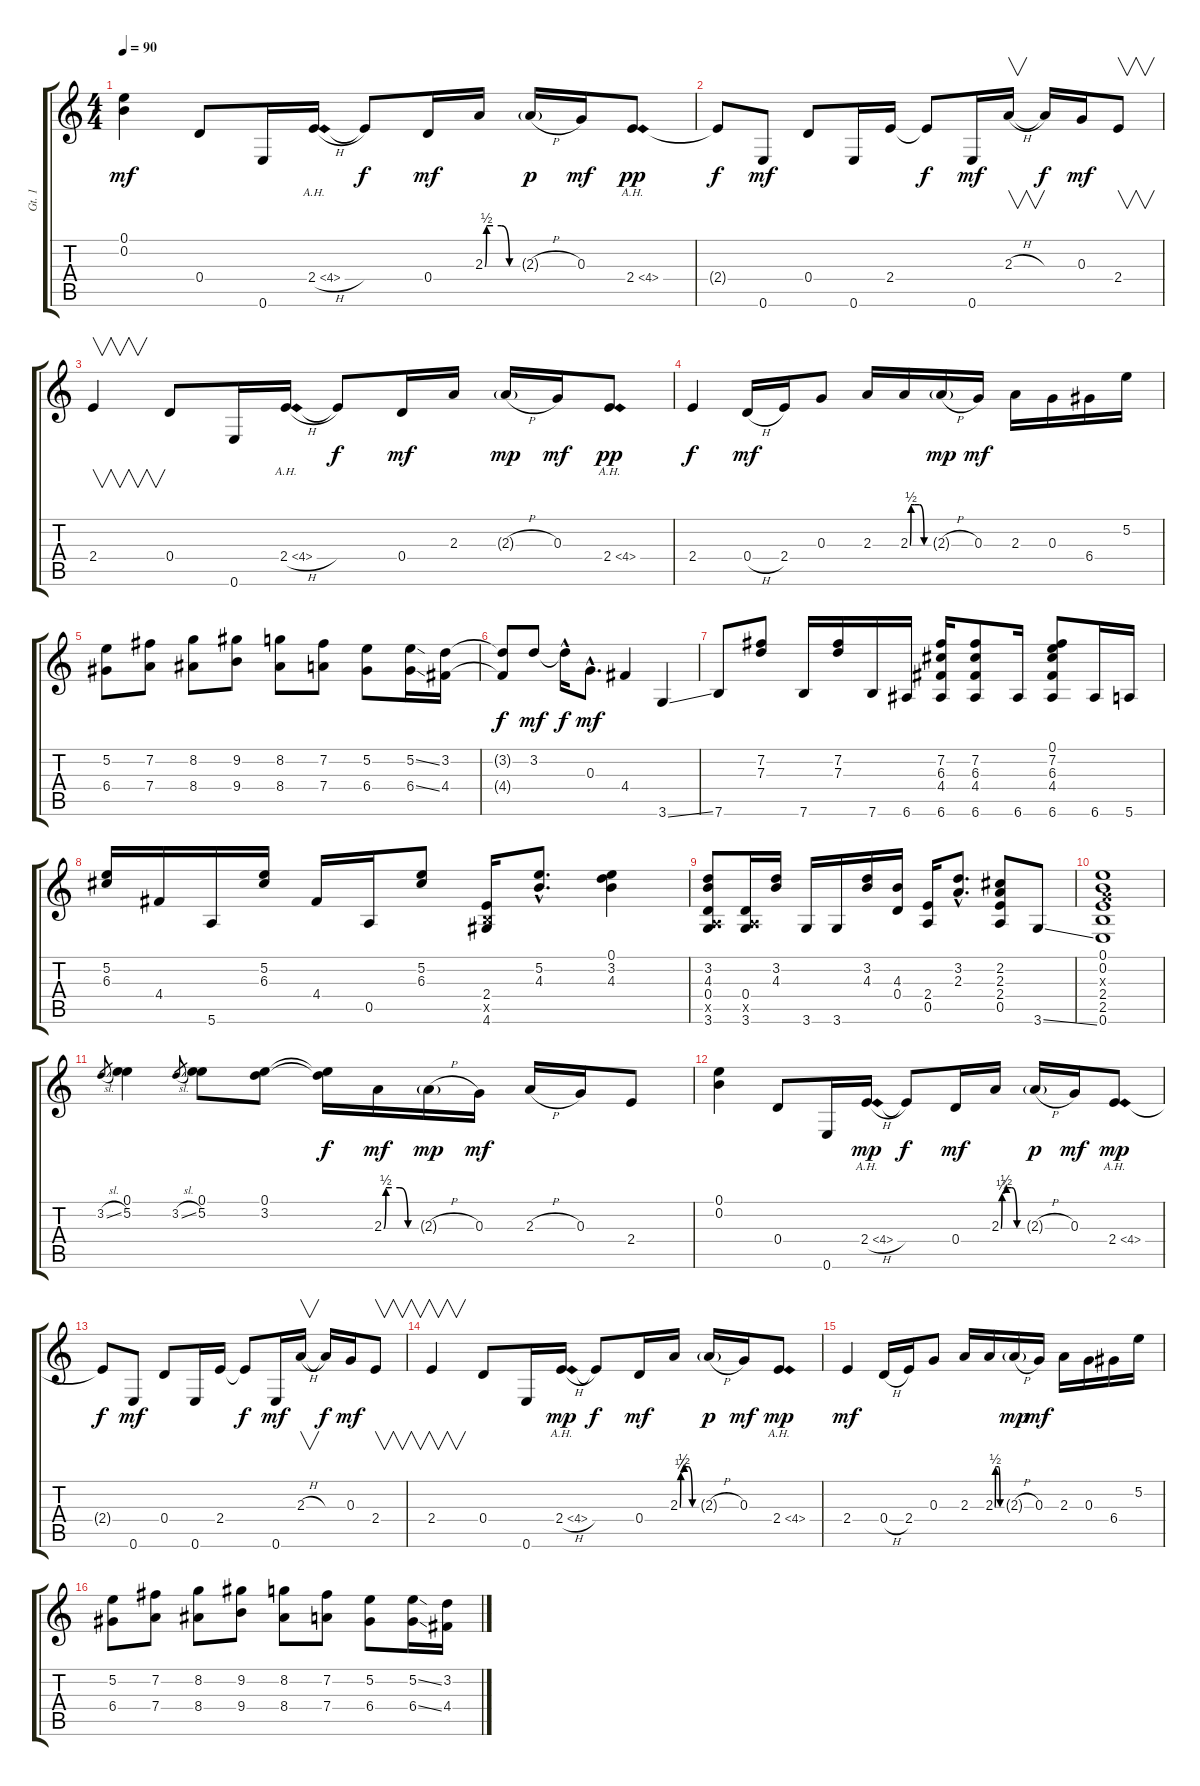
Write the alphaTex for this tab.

\track ("Gt. 1" "Gt. 1") {instrument distortionguitar}
\staff {score tabs}
\tuning (E4 B3 G3 D3 A2 E2) {hide}
\ts (4 4)
\tempo 90
\clef g2
\ks c
(0.1 0.2).4{dy mf} 0.4.8 0.6.16 2.4{ah 2 h}.16 2.4{t}.8{dy f} 0.4.16{dy mf} 2.3{be (custom 0 0 3 2 15 2 30 2 45 0 60 0)}.16 2.3{h g}.16{dy p} 0.3.16{dy mf} 2.4{ah 2}.8{dy pp} |
2.4{t}.8{dy f} 0.6.8{dy mf} 0.4.8 0.6.16 2.4.16 2.4{t}.8{dy f} 0.6.16{dy mf} 2.3{h}.16{v} 2.3{t}.16{dy f} 0.3.16{dy mf} 2.4.8{v} |
2.4.4{v} 0.4.8 0.6.16 2.4{ah 2 h}.16 2.4{t}.8{dy f} 0.4.16{dy mf} 2.3.16 2.3{h g}.16{dy mp} 0.3.16{dy mf} 2.4{ah 2}.8{dy pp} |
2.4.4{dy f} 0.4{h}.16{dy mf} 2.4.16 0.3.8 2.3.16 2.3{be (custom 0 0 3 2 15 2 30 2 45 0 60 0)}.16 2.3{h g}.16{dy mp} 0.3.16{dy mf} 2.3.16 0.3.16 6.4.16 5.2.16 |
(5.2 6.4).8 (7.2 7.4).8 (8.2 8.4).8 (9.2 9.4).8 (8.2 8.4).8 (7.2 7.4).8 (5.2 6.4).8 (5.2{ss} 6.4{ss}).16 (3.2 4.4).16 |
(3.2{t} 4.4{t}).8{dy f} 3.2.8{dy mf} 3.2{hac t}.16{dy f} 0.3{hac}.8{d dy mf} 4.4.4 3.6{ss}.4 |
7.6.8 (7.2 7.3).8 7.6.16 (7.2 7.3).16 7.6.16 6.6.16 (7.2 6.3 4.4 6.6).16 (7.2 6.3 4.4 6.6).8 6.6.16 (0.1 7.2 6.3 4.4 6.6).8 6.6.16 5.6.16 |
(5.2 6.3).16 4.4.16 5.6.16 (5.2 6.3).16 4.4.16 0.5.16 (5.2 6.3).8 (2.4 2.5{x} 4.6).16 (5.2{hac} 4.3{hac}).8{d} (0.1 3.2 4.3).4 |
(3.2 4.3 0.4 0.5{x} 3.6).8 (0.4 0.5{x} 3.6).16 (3.2 4.3).16 3.6.16 3.6.16 (3.2 4.3).16 (4.3 0.4).16 (2.4 0.5).16 (3.2{hac} 2.3{hac}).8{d} (2.2 2.3 2.4 0.5).8 3.6{ss}.8 |
(0.1 0.2 0.3{x} 2.4 2.5 0.6).1 |
3.2{sl}.8{gr} (0.1 5.2).4 3.2{sl}.8{gr} (0.1 5.2).8 (0.1 3.2).8 (0.1{t} 3.2{t}).16{dy f} 2.3{be (custom 0 0 4 2 15 2 30 2 45 0 60 0)}.16{dy mf} 2.3{h g}.16{dy mp} 0.3.16{dy mf} 2.3{h}.16 0.3.16 2.4.8 |
(0.1 0.2).4 0.4.8 0.6.16 2.4{ah 2 h}.16{dy mp} 2.4{t}.8{dy f} 0.4.16{dy mf} 2.3{be (custom 0 0 3 1 15 2 30 2 45 0 60 0)}.16 2.3{h g}.16{dy p} 0.3.16{dy mf} 2.4{ah 2}.8{dy mp} |
2.4{t}.8{dy f} 0.6.8{dy mf} 0.4.8 0.6.16 2.4.16 2.4{t}.8{dy f} 0.6.16{dy mf} 2.3{h}.16{v} 2.3{t}.16{dy f} 0.3.16{dy mf} 2.4.8{v} |
2.4.4{v} 0.4.8 0.6.16 2.4{ah 2 h}.16{dy mp} 2.4{t}.8{dy f} 0.4.16{dy mf} 2.3{be (custom 0 0 3 1 15 2 30 2 45 0 60 0)}.16 2.3{h g}.16{dy p} 0.3.16{dy mf} 2.4{ah 2}.8{dy mp} |
2.4.4{dy mf} 0.4{h}.16 2.4.16 0.3.8 2.3.16 2.3{be (custom 0 0 3 2 15 2 30 2 45 0 60 0)}.16 2.3{h g}.16{dy mp} 0.3.16{dy mf} 2.3.16 0.3.16 6.4.16 5.2.16 |
(5.2 6.4).8 (7.2 7.4).8 (8.2 8.4).8 (9.2 9.4).8 (8.2 8.4).8 (7.2 7.4).8 (5.2 6.4).8 (5.2{ss} 6.4{ss}).16 (3.2 4.4).16
